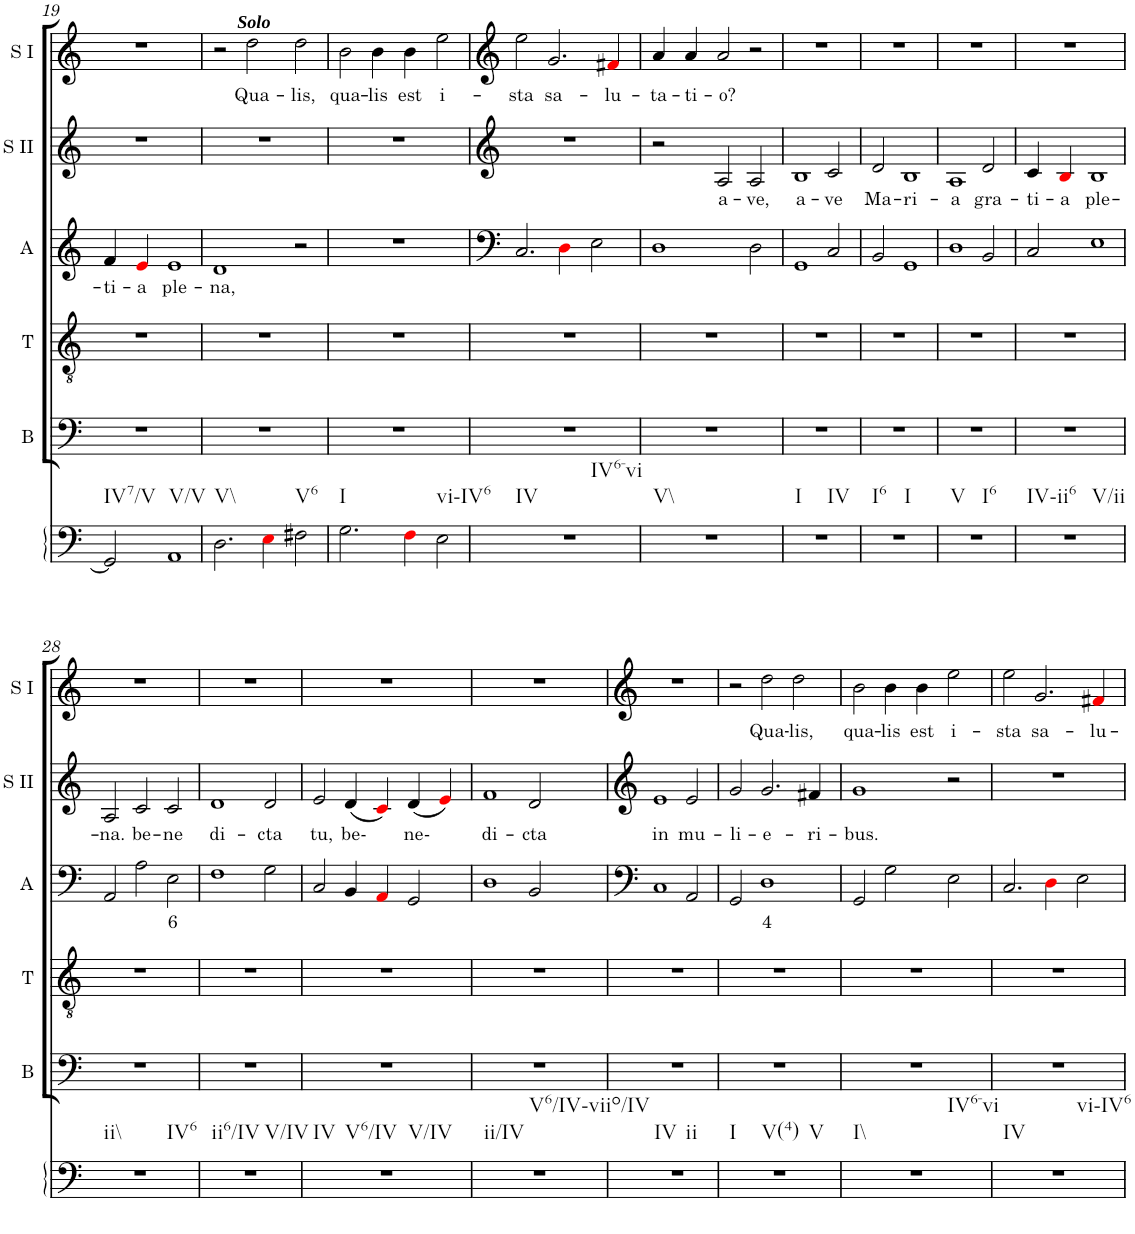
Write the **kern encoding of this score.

**kern	**kern	**kern	**kern	**text	**kern	**text	**kern	**text
*part6	*part5	*part4	*part3	*part3	*part2	*part2	*part1	*part1
*staff6	*staff5	*staff4	*staff3	*staff3	*staff2	*staff2	*staff1	*staff1
*I"Continuo	*I"Bass	*I"Tenor	*I"Alto	*	*I"Soprano II	*	*I"Soprano I	*
*	*I'B	*I'T	*I'A	*	*I'S II	*	*I'S I	*
!!LO:PB:g=z
*clefF4	*clefF4	*clefGv2	*clefG2	*	*clefG2	*	*clefG2	*
*k[]	*k[]	*k[]	*k[]	*	*k[]	*	*k[]	*
*M3/2	*M3/2	*M3/2	*M3/2	*	*M3/2	*	*M3/2	*
=19	=19	=19	=19	=19	=19	=19	=19	=19
!LO:TX:b:t=IV7/V	!	!	!	!	!	!	!	!
!	!	!	!	!LO:LY:b	!	!	!	!
2GG/]	1.r	1.r	4f/	ti-	1.r	.	1.r	.
!	!	!	!	!LO:LY:b	!	!	!	!
.	.	.	4ei/	a	.	.	.	.
!LO:TX:b:t=V/V	!	!	!	!	!	!	!	!
!	!	!	!	!LO:LY:b	!	!	!	!
1AA	.	.	1e	ple-	.	.	.	.
=20	=20	=20	=20	=20	=20	=20	=20	=20
!LO:TX:b:t=V\\	!	!	!	!	!	!	!	!
!	!	!	!	!LO:LY:b	!	!	!	!
2.D\	1.r	1.r	1d	na,	1.r	.	2r	.
!	!	!	!	!	!	!	!LO:TX:a:Bi:t=Solo	!
!	!	!	!	!	!	!	!	!LO:LY:b
.	.	.	.	.	.	.	2dd\	Qua-
4Ei\	.	.	.	.	.	.	.	.
!LO:TX:b:t=V6	!	!	!	!	!	!	!	!
!	!	!	!	!	!	!	!	!LO:LY:b
2F#X\	.	.	2r	.	.	.	2dd\	lis,
=21	=21	=21	=21	=21	=21	=21	=21	=21
!LO:TX:b:t=I	!	!	!	!	!	!	!	!
!	!	!	!	!	!	!	!	!LO:LY:b
2.G\	1.r	1.r	1.r	.	1.r	.	2b\	qua-
!	!	!	!	!	!	!	!	!LO:LY:b
.	.	.	.	.	.	.	4b\	lis
!	!	!	!	!	!	!	!	!LO:LY:b
4Fi\	.	.	.	.	.	.	4b\	est
!LO:TX:b:t=vi-IV6	!	!	!	!	!	!	!	!
!	!	!	!	!	!	!	!	!LO:LY:b
2E\	.	.	.	.	.	.	2ee\	i-
=22	=22	=22	=22	=22	=22	=22	=22	=22
!LO:TX:b:t=IV	!	!	!	!	!	!	!	!
!LO:TX:b:t=IV6-vi	!	!	!	!	!	!	!	!
!	!	!	!	!	!	!	!	!LO:LY:b
1.r	1.r	1.r	2.C/	.	1.r	.	2ee\	sta
!	!	!	!	!	!	!	!	!LO:LY:b
.	.	.	.	.	.	.	2.g/	sa-
.	.	.	4Di\	.	.	.	.	.
.	.	.	2E\	.	.	.	.	.
!	!	!	!	!	!	!	!	!LO:LY:b
.	.	.	.	.	.	.	4f#Xi/	lu-
=23	=23	=23	=23	=23	=23	=23	=23	=23
!LO:TX:b:t=V\\	!	!	!	!	!	!	!	!
!	!	!	!	!	!	!	!	!LO:LY:b
1.r	1.r	1.r	1D	.	2r	.	4a/	ta-
!	!	!	!	!	!	!	!	!LO:LY:b
.	.	.	.	.	.	.	4a/	ti-
!	!	!	!	!	!	!LO:LY:b	!	!LO:LY:b
.	.	.	.	.	2A/	a-	2a/	o?
!	!	!	!	!	!	!LO:LY:b	!	!
.	.	.	2D\	.	2A/	ve,	2r	.
=24	=24	=24	=24	=24	=24	=24	=24	=24
!LO:TX:b:t=I	!	!	!	!	!	!	!	!
!LO:TX:b:t=IV	!	!	!	!	!	!	!	!
!	!	!	!	!	!	!LO:LY:b	!	!
1.r	1.r	1.r	1GG	.	1B	a-	1.r	.
!	!	!	!	!	!	!LO:LY:b	!	!
.	.	.	2C/	.	2c/	ve	.	.
=25	=25	=25	=25	=25	=25	=25	=25	=25
!LO:TX:b:t=I6	!	!	!	!	!	!	!	!
!LO:TX:b:t=I	!	!	!	!	!	!	!	!
!	!	!	!	!	!	!LO:LY:b	!	!
1.r	1.r	1.r	2BB/	.	2d/	Ma-	1.r	.
!	!	!	!	!	!	!LO:LY:b	!	!
.	.	.	1GG	.	1B	ri-	.	.
=26	=26	=26	=26	=26	=26	=26	=26	=26
!LO:TX:b:t=V	!	!	!	!	!	!	!	!
!LO:TX:b:t=I6	!	!	!	!	!	!	!	!
!	!	!	!	!	!	!LO:LY:b	!	!
1.r	1.r	1.r	1D	.	1A	a	1.r	.
!	!	!	!	!	!	!LO:LY:b	!	!
.	.	.	2BB/	.	2d/	gra-	.	.
=27	=27	=27	=27	=27	=27	=27	=27	=27
!LO:TX:b:t=IV-ii6	!	!	!	!	!	!	!	!
!LO:TX:b:t=V/ii	!	!	!	!	!	!	!	!
!	!	!	!	!	!	!LO:LY:b	!	!
1.r	1.r	1.r	2C/	.	4c/	ti-	1.r	.
!	!	!	!	!	!	!LO:LY:b	!	!
.	.	.	.	.	4Bi/	a	.	.
!	!	!	!	!	!	!LO:LY:b	!	!
.	.	.	1E	.	1B	ple-	.	.
!!LO:LB:g=z
=28	=28	=28	=28	=28	=28	=28	=28	=28
!LO:TX:b:t=ii\\	!	!	!	!	!	!	!	!
!LO:TX:b:t=IV6	!	!	!	!	!	!	!	!
!	!	!	!	!	!	!LO:LY:b	!	!
1.r	1.r	1.r	2AA/	.	2A/	na.	1.r	.
!	!	!	!	!	!	!LO:LY:b	!	!
.	.	.	2A\	.	2c/	be-	.	.
!	!	!	!	!LO:LY:b	!	!LO:LY:b	!	!
.	.	.	2E\	6	2c/	ne	.	.
=29	=29	=29	=29	=29	=29	=29	=29	=29
!LO:TX:b:t=ii6/IV	!	!	!	!	!	!	!	!
!LO:TX:b:t=V/IV	!	!	!	!	!	!	!	!
!	!	!	!	!	!	!LO:LY:b	!	!
1.r	1.r	1.r	1F	.	1d	di-	1.r	.
!	!	!	!	!	!	!LO:LY:b	!	!
.	.	.	2G\	.	2d/	cta	.	.
=30	=30	=30	=30	=30	=30	=30	=30	=30
!LO:TX:b:t=IV	!	!	!	!	!	!	!	!
!LO:TX:b:t=V6/IV	!	!	!	!	!	!	!	!
!LO:TX:b:t=V/IV	!	!	!	!	!	!	!	!
!	!	!	!	!	!	!LO:LY:b	!	!
1.r	1.r	1.r	2C/	.	2e/	tu,	1.r	.
!	!	!	!	!	!	!LO:LY:b	!	!
.	.	.	4BB/	.	(4d/	be-	.	.
.	.	.	4AAi/	.	4ci/)	.	.	.
!	!	!	!	!	!	!LO:LY:b	!	!
.	.	.	2GG/	.	(4d/	ne-	.	.
.	.	.	.	.	4ei/)	.	.	.
=31	=31	=31	=31	=31	=31	=31	=31	=31
!LO:TX:b:t=ii/IV	!	!	!	!	!	!	!	!
!LO:TX:b:t=V6/IV-viio/IV	!	!	!	!	!	!	!	!
!	!	!	!	!	!	!LO:LY:b	!	!
1.r	1.r	1.r	1D	.	1f	di-	1.r	.
!	!	!	!	!	!	!LO:LY:b	!	!
.	.	.	2BB/	.	2d/	cta	.	.
=32	=32	=32	=32	=32	=32	=32	=32	=32
!LO:TX:b:t=IV	!	!	!	!	!	!	!	!
!LO:TX:b:t=ii	!	!	!	!	!	!	!	!
!	!	!	!	!	!	!LO:LY:b	!	!
1.r	1.r	1.r	1C	.	1e	in	1.r	.
!	!	!	!	!	!	!LO:LY:b	!	!
.	.	.	2AA/	.	2e/	mu-	.	.
=33	=33	=33	=33	=33	=33	=33	=33	=33
!LO:TX:b:t=I	!	!	!	!	!	!	!	!
!LO:TX:b:t=V(4)	!	!	!	!	!	!	!	!
!LO:TX:b:t=V	!	!	!	!	!	!	!	!
!	!	!	!	!	!	!LO:LY:b	!	!
1.r	1.r	1.r	2GG/	.	2g/	li-	2r	.
!	!	!	!	!LO:LY:b	!	!LO:LY:b	!	!LO:LY:b
.	.	.	1D	4	2.g/	e-	2dd\	Qua-
!	!	!	!	!	!	!	!	!LO:LY:b
.	.	.	.	.	.	.	2dd\	lis,
!	!	!	!	!	!	!LO:LY:b	!	!
.	.	.	.	.	4f#X/	ri-	.	.
=34	=34	=34	=34	=34	=34	=34	=34	=34
!LO:TX:b:t=I\\	!	!	!	!	!	!	!	!
!LO:TX:b:t=IV6-vi	!	!	!	!	!	!	!	!
!	!	!	!	!	!	!LO:LY:b	!	!LO:LY:b
1.r	1.r	1.r	2GG/	.	1g	bus.	2b\	qua-
!	!	!	!	!	!	!	!	!LO:LY:b
.	.	.	2G\	.	.	.	4b\	lis
!	!	!	!	!	!	!	!	!LO:LY:b
.	.	.	.	.	.	.	4b\	est
!	!	!	!	!	!	!	!	!LO:LY:b
.	.	.	2E\	.	2r	.	2ee\	i-
=35	=35	=35	=35	=35	=35	=35	=35	=35
!LO:TX:b:t=IV	!	!	!	!	!	!	!	!
!LO:TX:b:t=vi-IV6	!	!	!	!	!	!	!	!
!	!	!	!	!	!	!	!	!LO:LY:b
1.r	1.r	1.r	2.C/	.	1.r	.	2ee\	sta
!	!	!	!	!	!	!	!	!LO:LY:b
.	.	.	.	.	.	.	2.g/	sa-
.	.	.	4Di\	.	.	.	.	.
.	.	.	2E\	.	.	.	.	.
!	!	!	!	!	!	!	!	!LO:LY:b
.	.	.	.	.	.	.	4f#Xi/	lu-
=	=	=	=	=	=	=	=	=
*-	*-	*-	*-	*-	*-	*-	*-	*-
